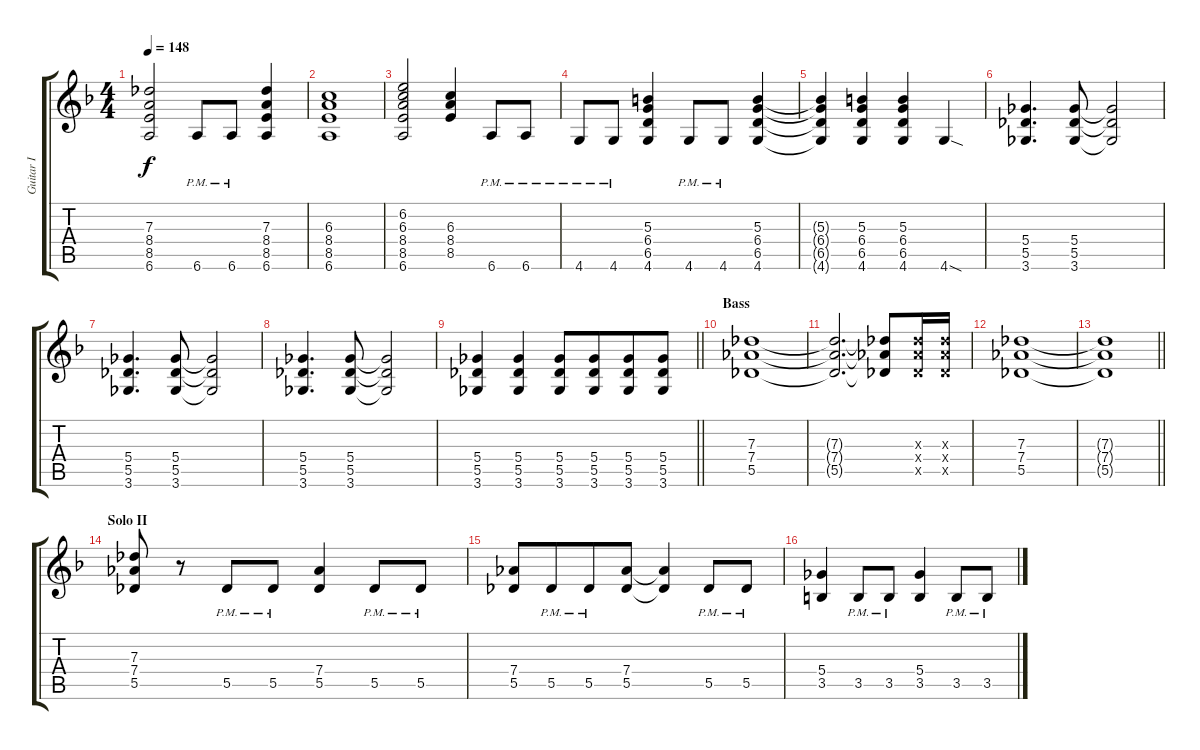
\track ("Guitar I" "Guitar I") {instrument distortionguitar}
\staff {score tabs}
\tuning (Eb4 Bb3 Gb3 Db3 Ab2 Eb2) {hide}
\ts (4 4)
\tempo 148
\clef g2
\ks dminor
(7.3 8.4 8.5 6.6).2{dy f} 6.6{pm}.8 6.6{pm}.8 (7.3 8.4 8.5 6.6).4 |
(6.3 8.4 8.5 6.6).1 |
(6.2 6.3 8.4 8.5 6.6).2 (6.3 8.4 8.5).4 6.6{pm}.8 6.6{pm}.8 |
4.6{pm}.8 4.6{pm}.8 (5.3 6.4 6.5 4.6).4 4.6{pm}.8 4.6{pm}.8 (5.3 6.4 6.5 4.6).4 |
(5.3{t} 6.4{t} 6.5{t} 4.6{t}).4 (5.3 6.4 6.5 4.6).4 (5.3 6.4 6.5 4.6).4 4.6{sod}.4 |
(5.4 5.5 3.6).4{d} (5.4 5.5 3.6).8 (5.4{t} 5.5{t} 3.6{t}).2 |
(5.4 5.5 3.6).4{d} (5.4 5.5 3.6).8 (5.4{t} 5.5{t} 3.6{t}).2 |
(5.4 5.5 3.6).4{d} (5.4 5.5 3.6).8 (5.4{t} 5.5{t} 3.6{t}).2 |
\barLineRight lightlight
(5.4 5.5 3.6).4 (5.4 5.5 3.6).4 (5.4 5.5 3.6).8 (5.4 5.5 3.6).8{beam merge} (5.4 5.5 3.6).8 (5.4 5.5 3.6).8 |
\section ("" "Bass")
(7.3 7.4 5.5).1 |
(7.3{t} 7.4{t} 5.5{t}).2{d} (7.3{t} 7.4{t} 5.5{t}).8 (7.3{x} 7.4{x} 5.5{x}).16 (7.3{x} 7.4{x} 5.5{x}).16 |
(7.3 7.4 5.5).1 |
\barLineRight lightlight
(7.3{t} 7.4{t} 5.5{t}).1 |
\section ("" "Solo II")
(7.3 7.4 5.5).8 r.8 5.5{pm}.8 5.5{pm}.8 (7.4 5.5).4 5.5{pm}.8 5.5{pm}.8 |
(7.4 5.5).8 5.5{pm}.8{beam merge} 5.5{pm}.8 (7.4 5.5).8 (7.4{t} 5.5{t}).4 5.5{pm}.8 5.5{pm}.8 |
(5.4 3.5).4 3.5{pm}.8 3.5{pm}.8 (5.4 3.5).4 3.5{pm}.8 3.5{pm}.8
